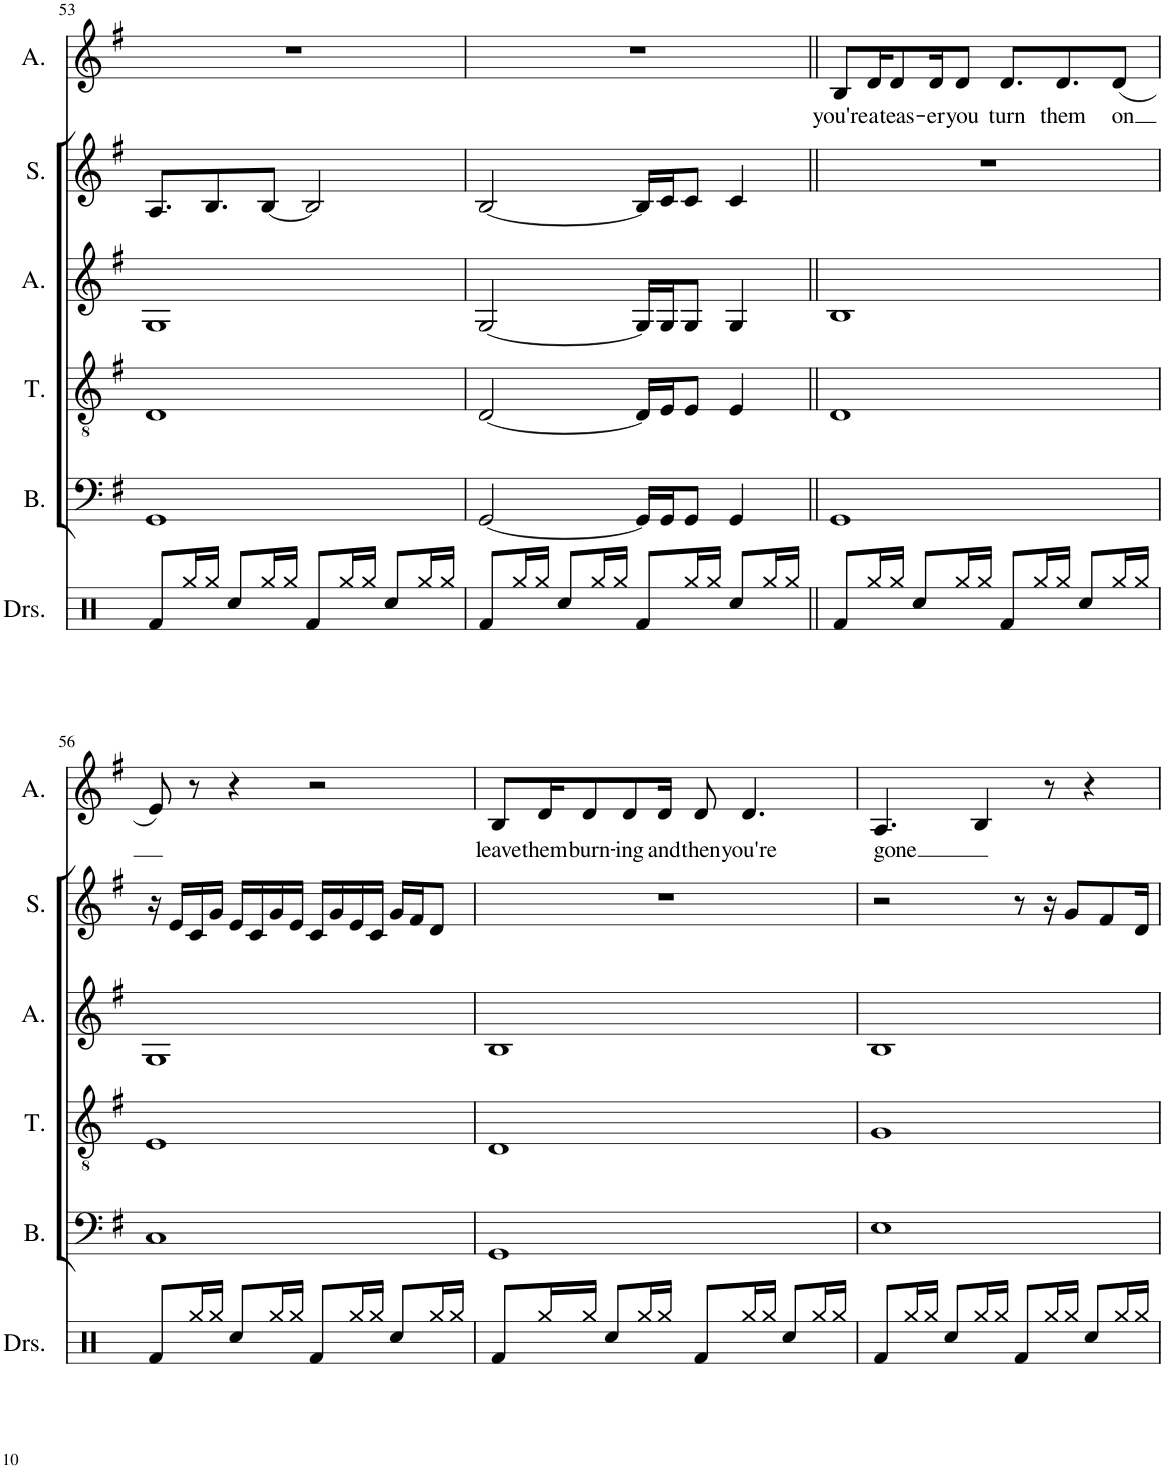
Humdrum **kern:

**kern	**kern	**kern	**kern	**kern	**kern	**text
*part6	*part5	*part4	*part3	*part2	*part1	*part1
*staff6	*staff5	*staff4	*staff3	*staff2	*staff1	*staff1
*I"Drumset	*I"Bass	*I"Tenor	*I"Alto	*I"Soprano	*I"Alto	*
*I'Drs.	*I'B.	*I'T.	*I'A.	*I'S.	*I'A.	*
!!LO:PB:g=z
*clefX	*clefF4	*clefGv2	*clefG2	*clefG2	*clefG2	*
*k[]	*k[f#]	*k[f#]	*k[f#]	*k[f#]	*k[f#]	*
*M4/4	*M4/4	*M4/4	*M4/4	*M4/4	*M4/4	*
=53	=53	=53	=53	=53	=53	=53
8Rf/L	1GG	1D	1G	8.A/L	1r	.
16Rgg/L	.	.	.	.	.	.
16Rgg/JJ	.	.	.	8.B/	.	.
8Rcc/L	.	.	.	.	.	.
16Rgg/L	.	.	.	[8B/J	.	.
16Rgg/JJ	.	.	.	.	.	.
8Rf/L	.	.	.	2B/]	.	.
16Rgg/L	.	.	.	.	.	.
16Rgg/JJ	.	.	.	.	.	.
8Rcc/L	.	.	.	.	.	.
16Rgg/L	.	.	.	.	.	.
16Rgg/JJ	.	.	.	.	.	.
=54	=54	=54	=54	=54	=54	=54
8Rf/L	[2GG/	[2D/	[2G/	[2B/	1r	.
16Rgg/L	.	.	.	.	.	.
16Rgg/JJ	.	.	.	.	.	.
8Rcc/L	.	.	.	.	.	.
16Rgg/L	.	.	.	.	.	.
16Rgg/JJ	.	.	.	.	.	.
8Rf/L	16GG/LL]	16D/LL]	16G/LL]	16B/LL]	.	.
.	16GG/J	16E/J	16G/J	16c/J	.	.
16Rgg/L	8GG/J	8E/J	8G/J	8c/J	.	.
16Rgg/JJ	.	.	.	.	.	.
8Rcc/L	4GG/	4E/	4G/	4c/	.	.
16Rgg/L	.	.	.	.	.	.
16Rgg/JJ	.	.	.	.	.	.
=55||	=55||	=55||	=55||	=55||	=55||	=55||
!	!	!	!	!	!	!LO:LY:b
8Rf/L	1GG	1D	1B	1r	8B/L	you're
!	!	!	!	!	!	!LO:LY:b
16Rgg/L	.	.	.	.	16d/K	a
!	!	!	!	!	!	!LO:LY:b
16Rgg/JJ	.	.	.	.	8d/	teas-
8Rcc/L	.	.	.	.	.	.
!	!	!	!	!	!	!LO:LY:b
.	.	.	.	.	16d/K	-er
!	!	!	!	!	!	!LO:LY:b
16Rgg/L	.	.	.	.	8d/J	you
16Rgg/JJ	.	.	.	.	.	.
!	!	!	!	!	!	!LO:LY:b
8Rf/L	.	.	.	.	8.d/L	turn
16Rgg/L	.	.	.	.	.	.
!	!	!	!	!	!	!LO:LY:b
16Rgg/JJ	.	.	.	.	8.d/	them
8Rcc/L	.	.	.	.	.	.
!	!	!	!	!	!	!LO:LY:b
16Rgg/L	.	.	.	.	(8d/J	on
16Rgg/JJ	.	.	.	.	.	.
!!LO:LB:g=z
=56	=56	=56	=56	=56	=56	=56
8Rf/L	1C	1E	1G	16r	8e/)	.
.	.	.	.	16e/LL	.	.
16Rgg/L	.	.	.	16c/	8r	.
16Rgg/JJ	.	.	.	16g/JJ	.	.
8Rcc/L	.	.	.	16e/LL	4r	.
.	.	.	.	16c/	.	.
16Rgg/L	.	.	.	16g/	.	.
16Rgg/JJ	.	.	.	16e/JJ	.	.
8Rf/L	.	.	.	16c/LL	2r	.
.	.	.	.	16g/	.	.
16Rgg/L	.	.	.	16e/	.	.
16Rgg/JJ	.	.	.	16c/JJ	.	.
8Rcc/L	.	.	.	16g/LL	.	.
.	.	.	.	16f#/J	.	.
16Rgg/L	.	.	.	8d/J	.	.
16Rgg/JJ	.	.	.	.	.	.
=57	=57	=57	=57	=57	=57	=57
!	!	!	!	!	!	!LO:LY:b
8Rf/L	1GG	1D	1B	1r	8B/L	leave
!	!	!	!	!	!	!LO:LY:b
16Rgg/L	.	.	.	.	16d/K	them
!	!	!	!	!	!	!LO:LY:b
16Rgg/JJ	.	.	.	.	8d/	burn-
8Rcc/L	.	.	.	.	.	.
!	!	!	!	!	!	!LO:LY:b
.	.	.	.	.	8d/	-ing
16Rgg/L	.	.	.	.	.	.
!	!	!	!	!	!	!LO:LY:b
16Rgg/JJ	.	.	.	.	16d/Jk	and
!	!	!	!	!	!	!LO:LY:b
8Rf/L	.	.	.	.	8d/	then
!	!	!	!	!	!	!LO:LY:b
16Rgg/L	.	.	.	.	4.d/	you're
16Rgg/JJ	.	.	.	.	.	.
8Rcc/L	.	.	.	.	.	.
16Rgg/L	.	.	.	.	.	.
16Rgg/JJ	.	.	.	.	.	.
=58	=58	=58	=58	=58	=58	=58
!	!	!	!	!	!	!LO:LY:b
8Rf/L	1E	1G	1B	2r	4.A/	gone
16Rgg/L	.	.	.	.	.	.
16Rgg/JJ	.	.	.	.	.	.
8Rcc/L	.	.	.	.	.	.
16Rgg/L	.	.	.	.	4B/	.
16Rgg/JJ	.	.	.	.	.	.
8Rf/L	.	.	.	8r	.	.
16Rgg/L	.	.	.	16r	8r	.
16Rgg/JJ	.	.	.	8g/L	.	.
8Rcc/L	.	.	.	.	4r	.
.	.	.	.	8f#/	.	.
16Rgg/L	.	.	.	.	.	.
16Rgg/JJ	.	.	.	16d/Jk	.	.
=	=	=	=	=	=	=
*-	*-	*-	*-	*-	*-	*-
